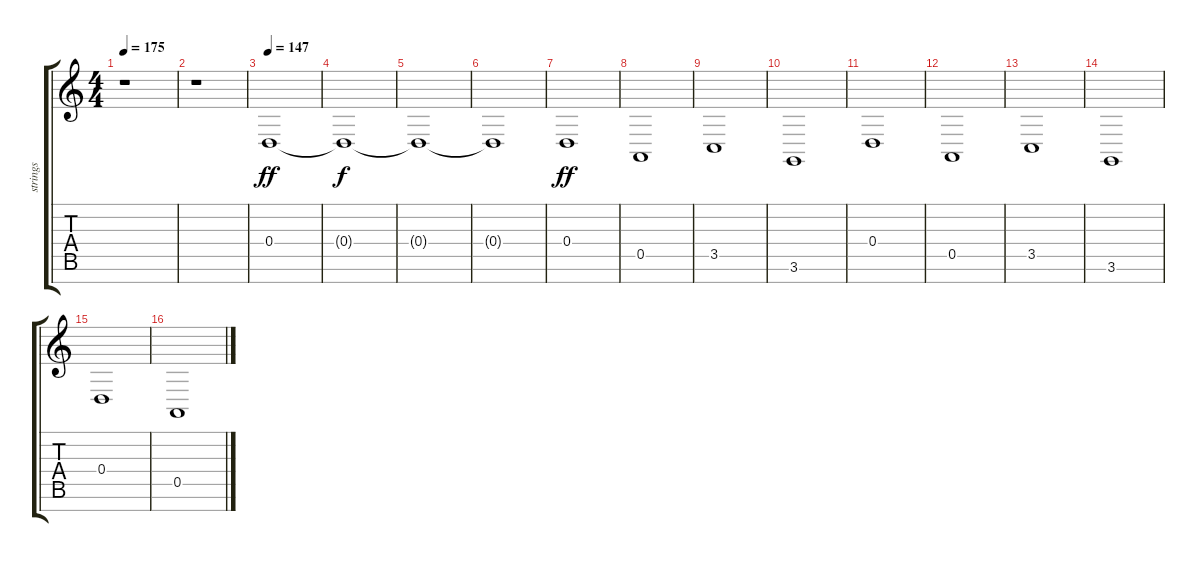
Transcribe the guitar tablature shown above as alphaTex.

\track ("strings" "strings") {instrument stringensemble1}
\staff {score tabs}
\tuning (E4 B3 G3 D3 A2 E2 B1) {hide}
\ts (4 4)
\tempo 175
\clef g2
\ks c
r.1{dy f} |
r.1 |
\tempo 147
0.4.1{dy ff} |
0.4{t}.1{dy f} |
0.4{t}.1 |
0.4{t}.1 |
0.4.1{dy ff} |
0.5.1 |
3.5.1 |
3.6.1 |
0.4.1 |
0.5.1 |
3.5.1 |
3.6.1 |
0.4.1 |
0.5.1
